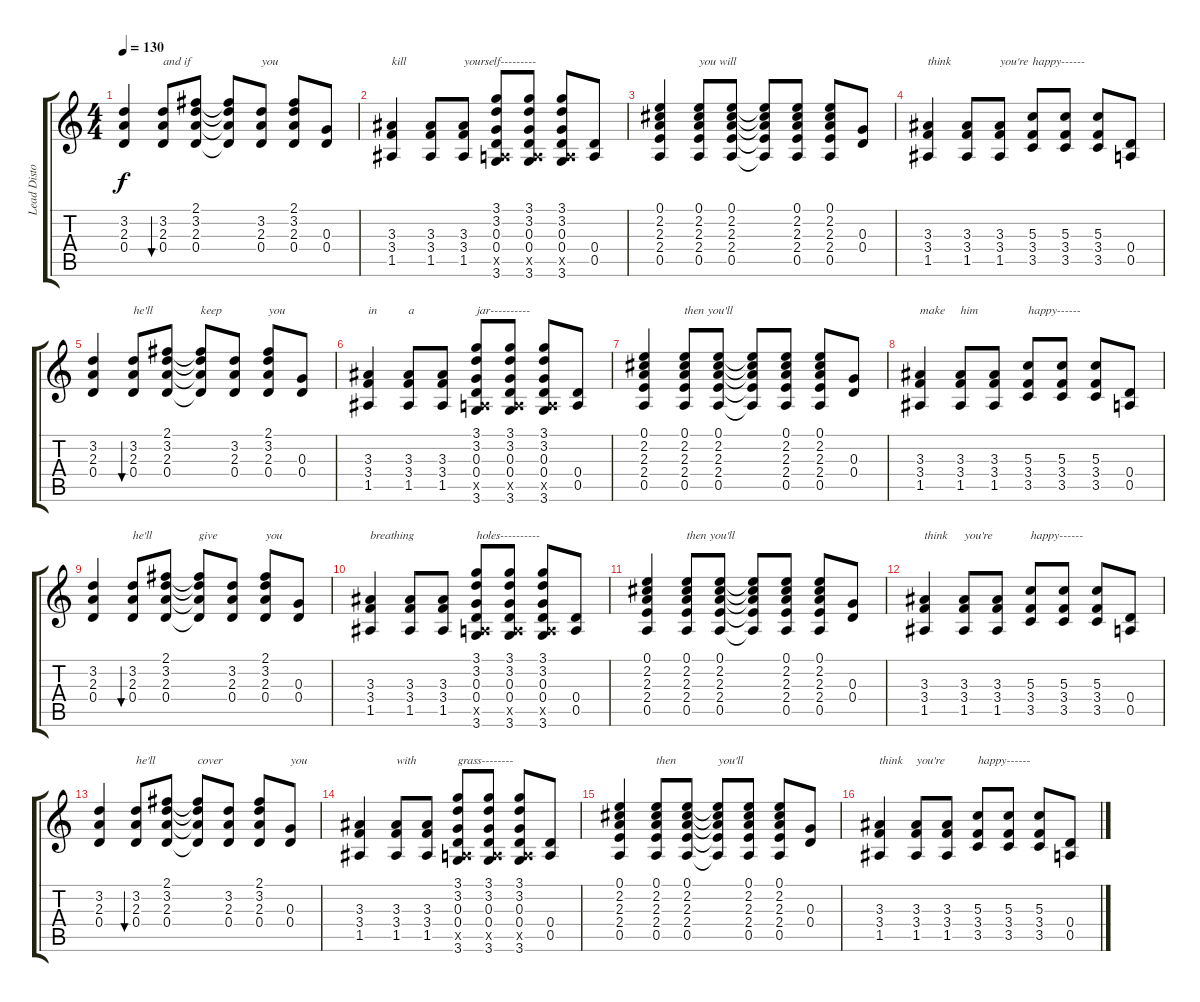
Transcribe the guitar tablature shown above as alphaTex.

\track ("Lead Distortion + Lyrics" "Lead Disto") {instrument overdrivenguitar}
\staff {score tabs}
\tuning (E4 B3 G3 D3 A2 E2) {hide}
\ts (4 4)
\tempo 130
\clef g2
\ks c
(3.2 2.3 0.4).4{dy f} (3.2 2.3 0.4).8{bu 60 txt "and if "} (2.1 3.2 2.3 0.4).8 (2.1{t} 3.2{t} 2.3{t} 0.4{t}).8 (3.2 2.3 0.4).8{txt "you"} (2.1 3.2 2.3 0.4).8 (0.3 0.4).8 |
(3.3 3.4 1.5).4{txt "kill"} (3.3 3.4 1.5).8 (3.3 3.4 1.5).8{txt "yourself---------"} (3.1 3.2 0.3 0.4 0.5{x} 3.6).8 (3.1 3.2 0.3 0.4 0.5{x} 3.6).8 (3.1 3.2 0.3 0.4 0.5{x} 3.6).8 (0.4 0.5).8 |
(0.1 2.2 2.3 2.4 0.5).4 (0.1 2.2 2.3 2.4 0.5).8{txt "you will"} (0.1 2.2 2.3 2.4 0.5).8 (0.1{t} 2.2{t} 2.3{t} 2.4{t} 0.5{t}).8 (0.1 2.2 2.3 2.4 0.5).8 (0.1 2.2 2.3 2.4 0.5).8 (0.3 0.4).8 |
(3.3 3.4 1.5).4{txt "think"} (3.3 3.4 1.5).8 (3.3 3.4 1.5).8{txt "you're"} (5.3 3.4 3.5).8{txt "happy------"} (5.3 3.4 3.5).8 (5.3 3.4 3.5).8 (0.4 0.5).8 |
(3.2 2.3 0.4).4 (3.2 2.3 0.4).8{bu 60 txt "he'll"} (2.1 3.2 2.3 0.4).8 (2.1{t} 3.2{t} 2.3{t} 0.4{t}).8{txt "keep"} (3.2 2.3 0.4).8 (2.1 3.2 2.3 0.4).8{txt "you"} (0.3 0.4).8 |
(3.3 3.4 1.5).4{txt "in "} (3.3 3.4 1.5).8{txt "a"} (3.3 3.4 1.5).8 (3.1 3.2 0.3 0.4 0.5{x} 3.6).8{txt "jar----------"} (3.1 3.2 0.3 0.4 0.5{x} 3.6).8 (3.1 3.2 0.3 0.4 0.5{x} 3.6).8 (0.4 0.5).8 |
(0.1 2.2 2.3 2.4 0.5).4 (0.1 2.2 2.3 2.4 0.5).8{txt "then you'll"} (0.1 2.2 2.3 2.4 0.5).8 (0.1{t} 2.2{t} 2.3{t} 2.4{t} 0.5{t}).8 (0.1 2.2 2.3 2.4 0.5).8 (0.1 2.2 2.3 2.4 0.5).8 (0.3 0.4).8 |
(3.3 3.4 1.5).4{txt "make"} (3.3 3.4 1.5).8{txt "him"} (3.3 3.4 1.5).8 (5.3 3.4 3.5).8{txt "happy------"} (5.3 3.4 3.5).8 (5.3 3.4 3.5).8 (0.4 0.5).8 |
(3.2 2.3 0.4).4 (3.2 2.3 0.4).8{bu 60 txt "he'll"} (2.1 3.2 2.3 0.4).8 (2.1{t} 3.2{t} 2.3{t} 0.4{t}).8{txt "give"} (3.2 2.3 0.4).8 (2.1 3.2 2.3 0.4).8{txt "you"} (0.3 0.4).8 |
(3.3 3.4 1.5).4{txt "breathing"} (3.3 3.4 1.5).8 (3.3 3.4 1.5).8 (3.1 3.2 0.3 0.4 0.5{x} 3.6).8{txt "holes----------"} (3.1 3.2 0.3 0.4 0.5{x} 3.6).8 (3.1 3.2 0.3 0.4 0.5{x} 3.6).8 (0.4 0.5).8 |
(0.1 2.2 2.3 2.4 0.5).4 (0.1 2.2 2.3 2.4 0.5).8{txt "then you'll"} (0.1 2.2 2.3 2.4 0.5).8 (0.1{t} 2.2{t} 2.3{t} 2.4{t} 0.5{t}).8 (0.1 2.2 2.3 2.4 0.5).8 (0.1 2.2 2.3 2.4 0.5).8 (0.3 0.4).8 |
(3.3 3.4 1.5).4{txt "think"} (3.3 3.4 1.5).8{txt "you're"} (3.3 3.4 1.5).8 (5.3 3.4 3.5).8{txt "happy------"} (5.3 3.4 3.5).8 (5.3 3.4 3.5).8 (0.4 0.5).8 |
(3.2 2.3 0.4).4 (3.2 2.3 0.4).8{bu 60 txt "he'll"} (2.1 3.2 2.3 0.4).8 (2.1{t} 3.2{t} 2.3{t} 0.4{t}).8{txt "cover "} (3.2 2.3 0.4).8 (2.1 3.2 2.3 0.4).8 (0.3 0.4).8{txt "you"} |
(3.3 3.4 1.5).4 (3.3 3.4 1.5).8{txt "with"} (3.3 3.4 1.5).8 (3.1 3.2 0.3 0.4 0.5{x} 3.6).8{txt "grass--------"} (3.1 3.2 0.3 0.4 0.5{x} 3.6).8 (3.1 3.2 0.3 0.4 0.5{x} 3.6).8 (0.4 0.5).8 |
(0.1 2.2 2.3 2.4 0.5).4 (0.1 2.2 2.3 2.4 0.5).8{txt "then"} (0.1 2.2 2.3 2.4 0.5).8 (0.1{t} 2.2{t} 2.3{t} 2.4{t} 0.5{t}).8{txt "you'll"} (0.1 2.2 2.3 2.4 0.5).8 (0.1 2.2 2.3 2.4 0.5).8 (0.3 0.4).8 |
(3.3 3.4 1.5).4{txt "think"} (3.3 3.4 1.5).8{txt "you're"} (3.3 3.4 1.5).8 (5.3 3.4 3.5).8{txt "happy------"} (5.3 3.4 3.5).8 (5.3 3.4 3.5).8 (0.4 0.5).8
